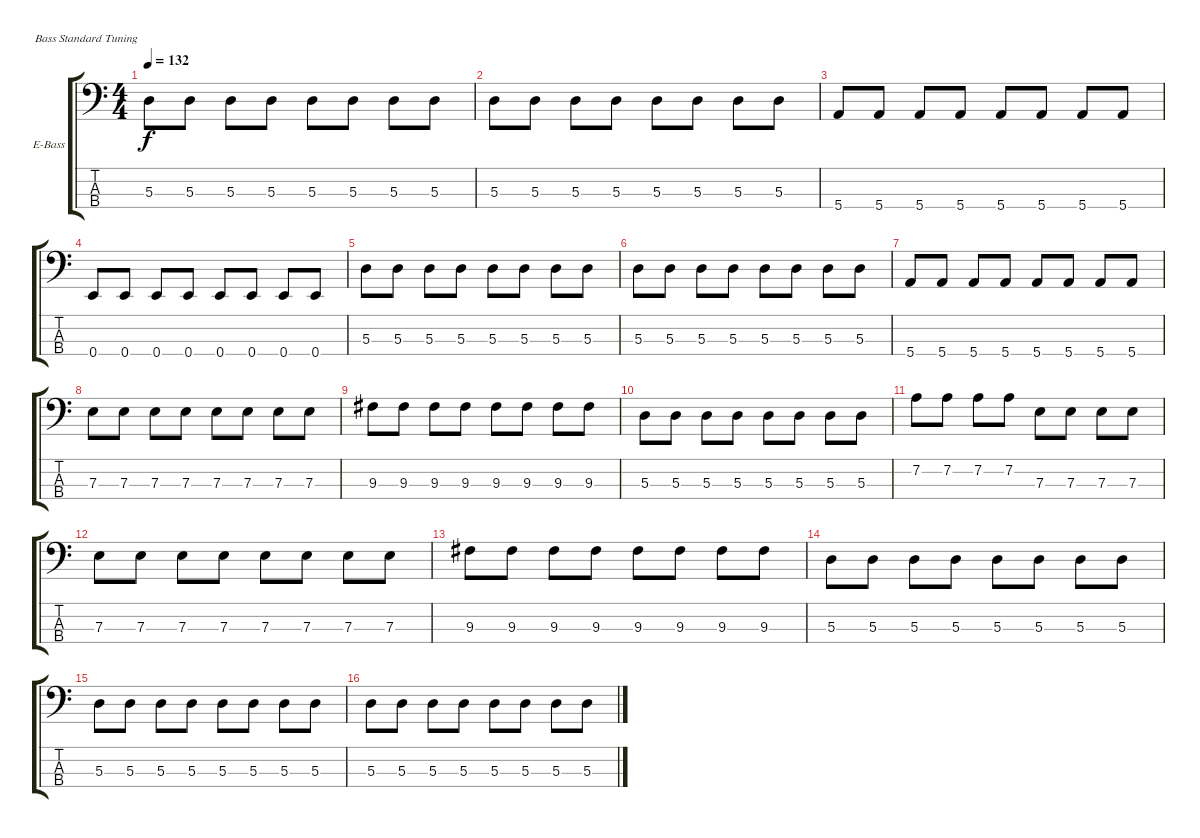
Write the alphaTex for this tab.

\defaultSystemsLayout 4
\bracketExtendMode groupsimilarinstruments
\firstSystemTrackNameOrientation horizontal
\otherSystemsTrackNameOrientation horizontal
\track ("Nikolai Fraiture" "E-Bass") {instrument electricbassfinger}
\staff {score tabs}
\tuning (G2 D2 A1 E1)
\ts (4 4)
\tempo 132
\clef f4
\scale
0.333333
\ks c
5.3.8{dy f} 5.3.8 5.3.8 5.3.8 5.3.8 5.3.8 5.3.8 5.3.8 |
\scale
0.333333 5.3.8 5.3.8 5.3.8 5.3.8 5.3.8 5.3.8 5.3.8 5.3.8 |
\scale
0.333333 5.4.8 5.4.8 5.4.8 5.4.8 5.4.8 5.4.8 5.4.8 5.4.8 |
\scale
0.333333 0.4.8 0.4.8 0.4.8 0.4.8 0.4.8 0.4.8 0.4.8 0.4.8 |
\scale
0.333333 5.3.8 5.3.8 5.3.8 5.3.8 5.3.8 5.3.8 5.3.8 5.3.8 |
\scale
0.333333 5.3.8 5.3.8 5.3.8 5.3.8 5.3.8 5.3.8 5.3.8 5.3.8 |
\scale
0.333333 5.4.8 5.4.8 5.4.8 5.4.8 5.4.8 5.4.8 5.4.8 5.4.8 |
\scale
0.333333 7.3.8 7.3.8 7.3.8 7.3.8 7.3.8 7.3.8 7.3.8 7.3.8 |
\scale
0.333333 9.3.8 9.3.8 9.3.8 9.3.8 9.3.8 9.3.8 9.3.8 9.3.8 |
\scale
0.333333 5.3.8 5.3.8 5.3.8 5.3.8 5.3.8 5.3.8 5.3.8 5.3.8 |
\scale
0.333333 7.2.8 7.2.8 7.2.8 7.2.8 7.3.8 7.3.8 7.3.8 7.3.8 |
\scale
0.333333 7.3.8 7.3.8 7.3.8 7.3.8 7.3.8 7.3.8 7.3.8 7.3.8 |
\scale
0.333333 9.3.8 9.3.8 9.3.8 9.3.8 9.3.8 9.3.8 9.3.8 9.3.8 |
\scale
0.333333 5.3.8 5.3.8 5.3.8 5.3.8 5.3.8 5.3.8 5.3.8 5.3.8 |
\scale
0.333333 5.3.8 5.3.8 5.3.8 5.3.8 5.3.8 5.3.8 5.3.8 5.3.8 |
\scale
0.333333 5.3.8 5.3.8 5.3.8 5.3.8 5.3.8 5.3.8 5.3.8 5.3.8
